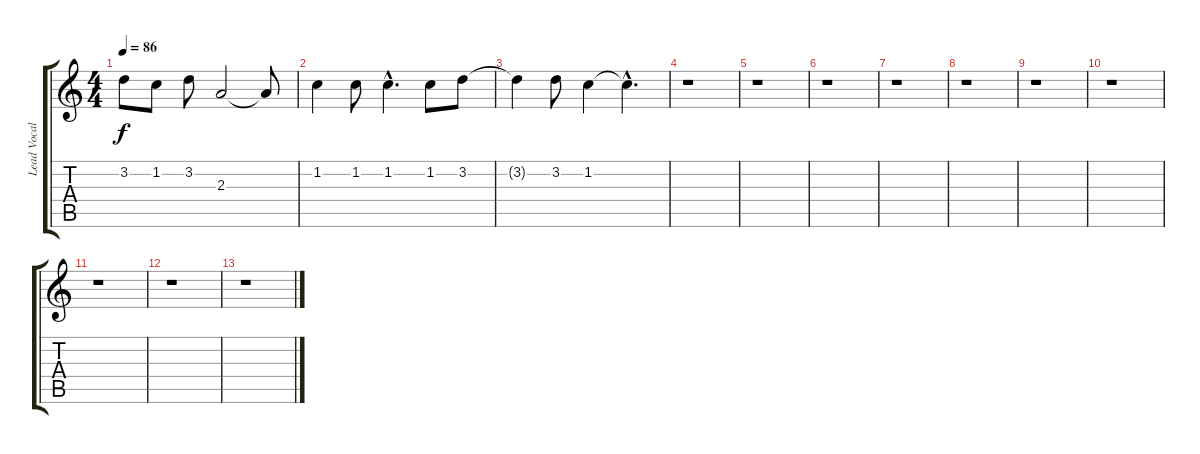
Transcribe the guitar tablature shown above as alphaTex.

\track ("Lead Vocals (Gano)" "Lead Vocal") {instrument electricguitarjazz}
\staff {score tabs}
\tuning (E4 B3 G3 D3 A2 E2) {hide}
\ts (4 4)
\tempo 86
\clef g2
\ks c
3.2.8{dy f} 1.2.8 3.2.8 2.3.2 2.3{t}.8 |
1.2.4 1.2.8 1.2{hac}.4{d} 1.2.8 3.2.8 |
3.2{t}.4 3.2.8 1.2.4 1.2{hac t}.4{d} |
r.1 |
r.1 |
r.1 |
r.1 |
r.1 |
r.1 |
r.1 |
r.1 |
r.1 |
r.1
